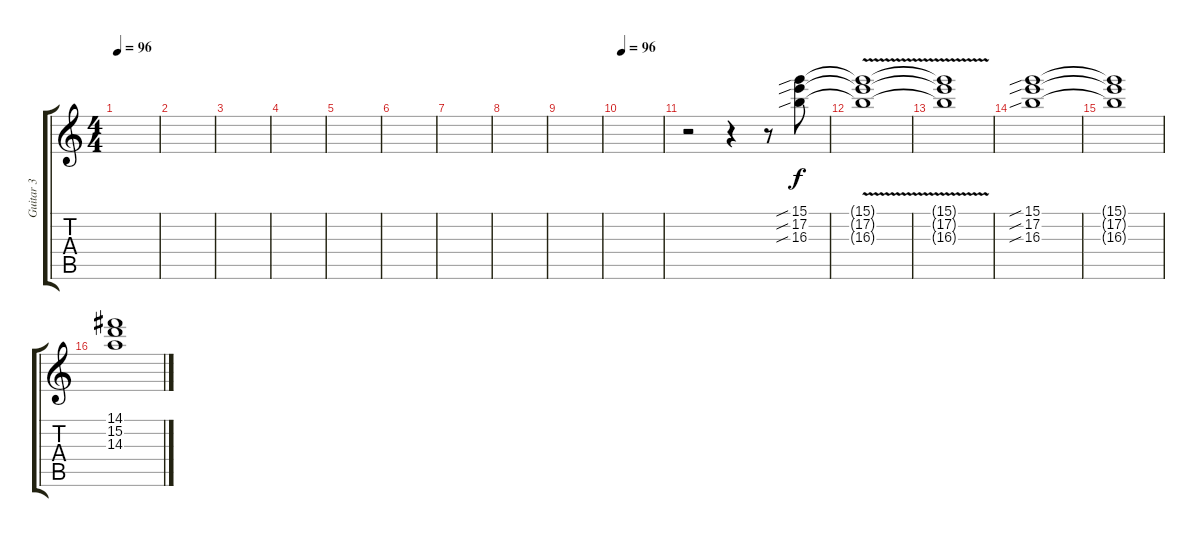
\track ("Guitar 3" "Guitar 3") {instrument distortionguitar}
\staff {score tabs}
\tuning (E4 B3 G3 D3 A2 E2) {hide}
\ts (4 4)
\tempo 96
\clef g2
\ks c
|
|
|
|
|
|
|
|
|
\tempo 96
|
r.2 r.4 r.8 (15.1{sib} 17.2{sib} 16.3{sib}).8 |
(15.1{v t} 17.2{v t} 16.3{v t}).1 |
(15.1{t} 17.2{t} 16.3{t}).1 |
(15.1{sib} 17.2{sib} 16.3{sib}).1 |
(15.1{t} 17.2{t} 16.3{t}).1 |
(14.1 15.2 14.3).1
